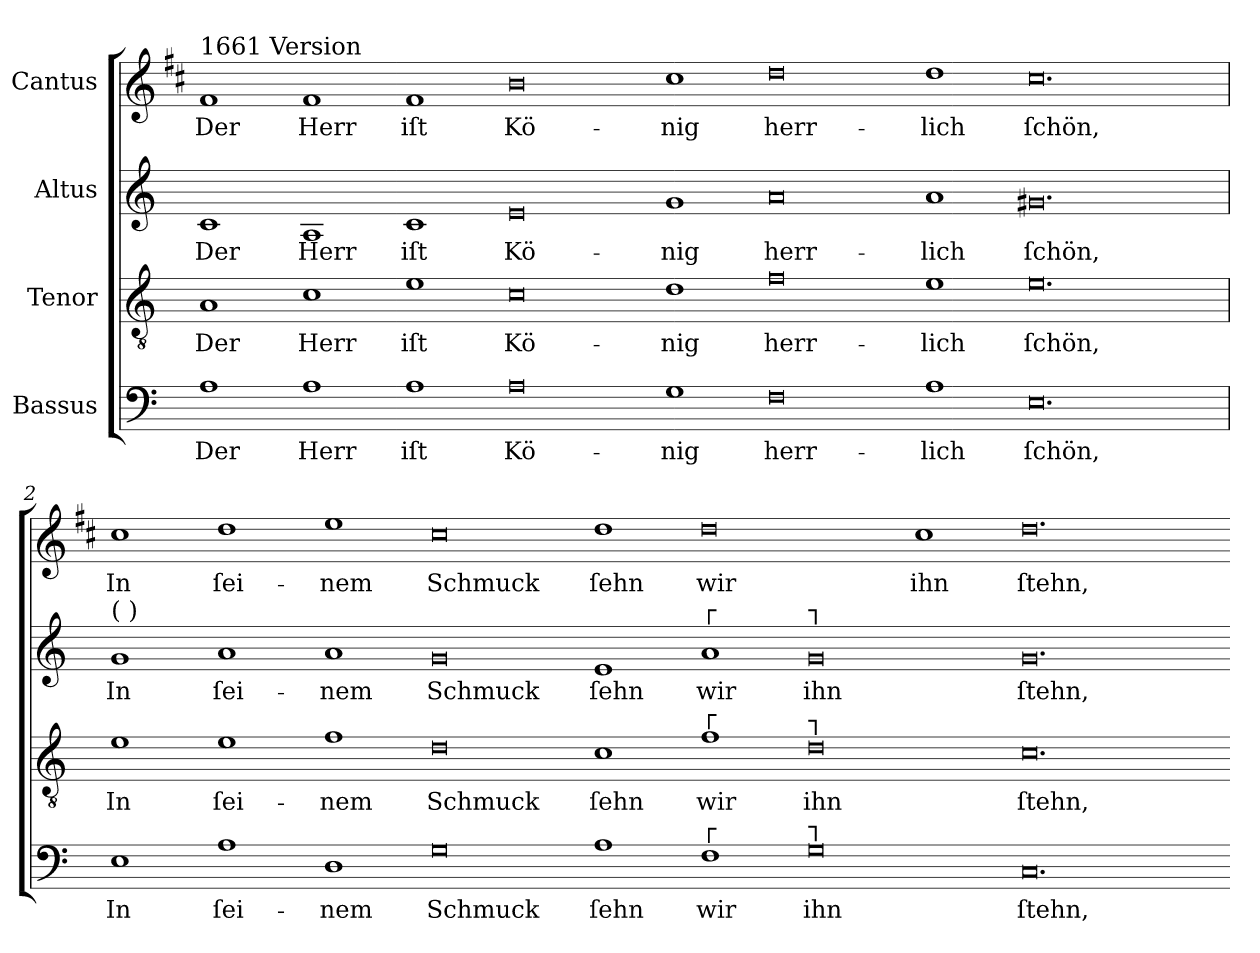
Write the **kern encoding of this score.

**kern	**text	**kern	**text	**kern	**text	**kern	**text
*part4	*part4	*part3	*part3	*part2	*part2	*part1	*part1
*staff4	*staff4	*staff3	*staff3	*staff2	*staff2	*staff1	*staff1
*I"Bassus	*	*I"Tenor	*	*I"Altus	*	*I"Cantus	*
*clefF4	*	*clefGv2	*	*clefG2	*	*clefG2	*
*	*	*	*	*	*	*ITrd1c2	*
*k[]	*	*k[]	*	*k[]	*	*k[]	*
*C:	*	*C:	*	*C:	*	*C:	*
=1	=1	=1	=1	=1	=1	=1	=1
!	!	!	!	!	!	!LO:TX:a:t=1661 Version	!
!	!LO:LY:b	!	!LO:LY:b	!	!LO:LY:b	!	!LO:LY:b
1A	Der	1A	Der	1c	Der	1e	Der
!	!LO:LY:b	!	!LO:LY:b	!	!LO:LY:b	!	!LO:LY:b
1A	Herr	1c	Herr	1A	Herr	1e	Herr
!	!LO:LY:b	!	!LO:LY:b	!	!LO:LY:b	!	!LO:LY:b
1A	iſt	1e	iſt	1c	iſt	1e	iſt
!	!LO:LY:b	!	!LO:LY:b	!	!LO:LY:b	!	!LO:LY:b
0A	Kö-	0c	Kö-	0e	Kö-	0a	Kö-
!	!LO:LY:b	!	!LO:LY:b	!	!LO:LY:b	!	!LO:LY:b
1G	-nig	1d	-nig	1g	-nig	1b	-nig
!	!LO:LY:b	!	!LO:LY:b	!	!LO:LY:b	!	!LO:LY:b
0F	herr-	0f	herr-	0a	herr-	0cc	herr-
!	!LO:LY:b	!	!LO:LY:b	!	!LO:LY:b	!	!LO:LY:b
1A	-lich	1e	-lich	1a	-lich	1cc	-lich
!	!LO:LY:b	!	!LO:LY:b	!	!LO:LY:b	!	!LO:LY:b
0.E	ſchön,	0.e	ſchön,	0.g#X	ſchön,	0.b	ſchön,
=2	=2	=2	=2	=2	=2	=2	=2
!	!	!	!	!LO:TX:a:t=(  )	!	!	!
!	!LO:LY:b	!	!LO:LY:b	!	!LO:LY:b	!	!LO:LY:b
1E	In	1e	In	1g	In	1b	In
!	!LO:LY:b	!	!LO:LY:b	!	!LO:LY:b	!	!LO:LY:b
1A	ſei-	1e	ſei-	1a	ſei-	1cc	ſei-
!	!LO:LY:b	!	!LO:LY:b	!	!LO:LY:b	!	!LO:LY:b
1D	-nem	1f	-nem	1a	-nem	1dd	-nem
!	!LO:LY:b	!	!LO:LY:b	!	!LO:LY:b	!	!LO:LY:b
0G	Schmuck	0d	Schmuck	0g	Schmuck	0b	Schmuck
!	!LO:LY:b	!	!LO:LY:b	!	!LO:LY:b	!	!LO:LY:b
1A	ſehn	1c	ſehn	1e	ſehn	1cc	ſehn
!	!	!	!	!LO:TX:a:t=┌	!	!	!
!	!	!LO:TX:a:t=┌	!	!	!	!	!
!LO:TX:a:t=┌	!	!	!	!	!	!	!
!	!LO:LY:b	!	!LO:LY:b	!	!LO:LY:b	!	!LO:LY:b
1F	wir	1f	wir	1a	wir	0cc	wir
!	!	!	!	!LO:TX:a:t=┐	!	!	!
!	!	!LO:TX:a:t=┐	!	!	!	!	!
!LO:TX:a:t=┐	!	!	!	!	!	!	!
!	!LO:LY:b	!	!LO:LY:b	!	!LO:LY:b	!	!
0G	ihn	0d	ihn	0g	ihn	.	.
!	!	!	!	!	!	!	!LO:LY:b
.	.	.	.	.	.	1b	ihn
!	!LO:LY:b	!	!LO:LY:b	!	!LO:LY:b	!	!LO:LY:b
0.C	ſtehn,	0.c	ſtehn,	0.g	ſtehn,	0.cc	ſtehn,
=-	=-	=-	=-	=-	=-	=-	=-
*-	*-	*-	*-	*-	*-	*-	*-
